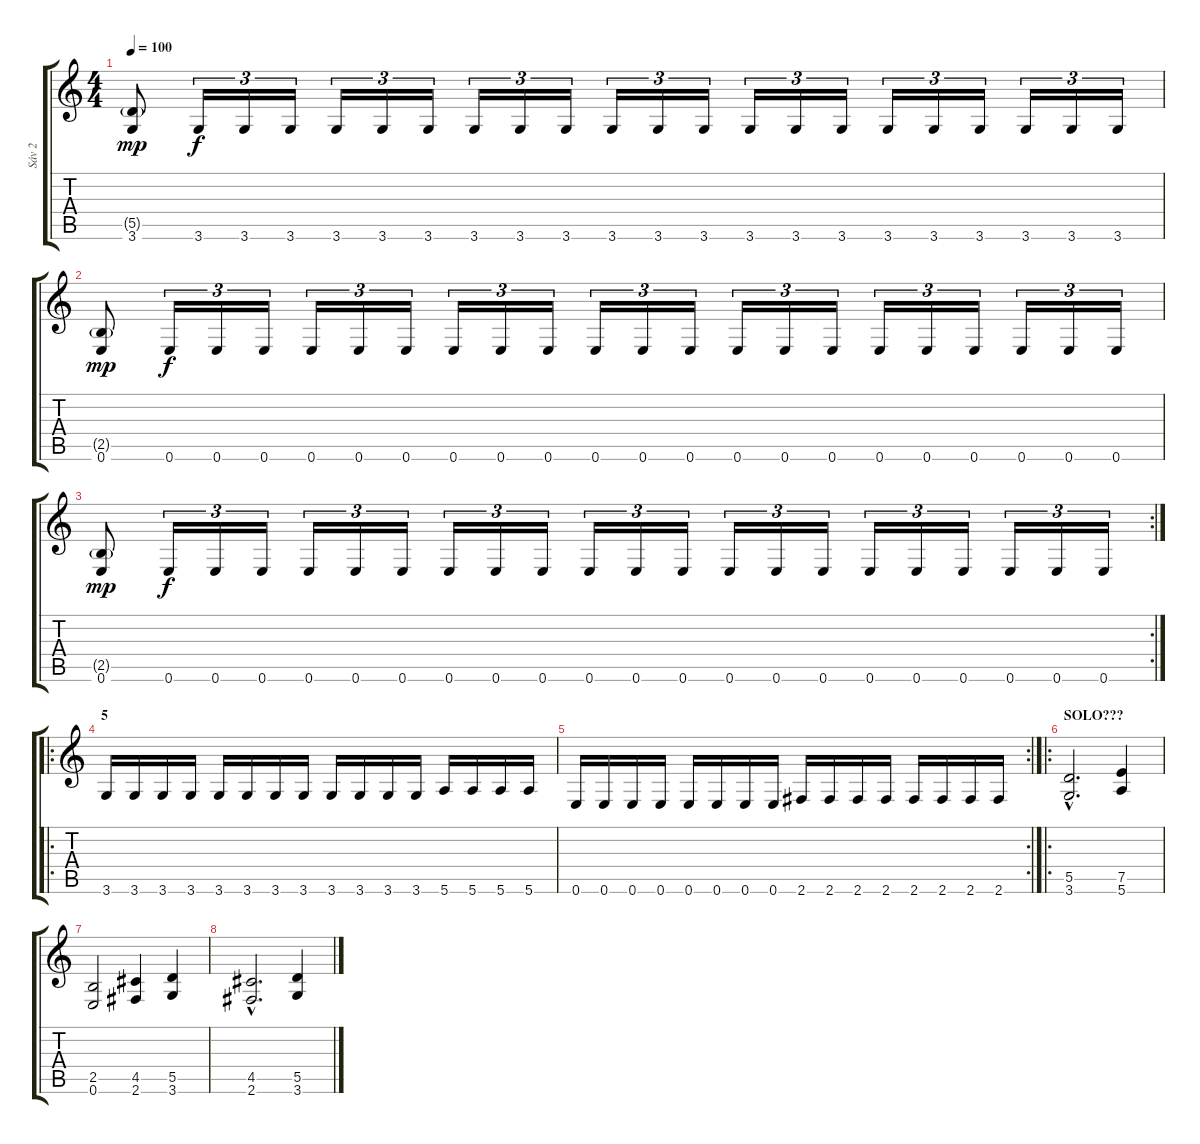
\track ("Sáv 2" "Sáv 2") {instrument distortionguitar}
\staff {score tabs}
\tuning (E4 B3 G3 D3 A2 E2) {hide}
\ts (4 4)
\tempo 100
\clef g2
\ks c
(5.5{g} 3.6).8{dy mp} 3.6.16{tu (3 2) dy f} 3.6.16{tu (3 2)} 3.6.16{tu (3 2)} 3.6.16{tu (3 2)} 3.6.16{tu (3 2)} 3.6.16{tu (3 2)} 3.6.16{tu (3 2)} 3.6.16{tu (3 2)} 3.6.16{tu (3 2)} 3.6.16{tu (3 2)} 3.6.16{tu (3 2)} 3.6.16{tu (3 2)} 3.6.16{tu (3 2)} 3.6.16{tu (3 2)} 3.6.16{tu (3 2)} 3.6.16{tu (3 2)} 3.6.16{tu (3 2)} 3.6.16{tu (3 2)} 3.6.16{tu (3 2)} 3.6.16{tu (3 2)} 3.6.16{tu (3 2)} |
(2.5{g} 0.6).8{dy mp} 0.6.16{tu (3 2) dy f} 0.6.16{tu (3 2)} 0.6.16{tu (3 2)} 0.6.16{tu (3 2)} 0.6.16{tu (3 2)} 0.6.16{tu (3 2)} 0.6.16{tu (3 2)} 0.6.16{tu (3 2)} 0.6.16{tu (3 2)} 0.6.16{tu (3 2)} 0.6.16{tu (3 2)} 0.6.16{tu (3 2)} 0.6.16{tu (3 2)} 0.6.16{tu (3 2)} 0.6.16{tu (3 2)} 0.6.16{tu (3 2)} 0.6.16{tu (3 2)} 0.6.16{tu (3 2)} 0.6.16{tu (3 2)} 0.6.16{tu (3 2)} 0.6.16{tu (3 2)} |
\rc 2
(2.5{g} 0.6).8{dy mp} 0.6.16{tu (3 2) dy f} 0.6.16{tu (3 2)} 0.6.16{tu (3 2)} 0.6.16{tu (3 2)} 0.6.16{tu (3 2)} 0.6.16{tu (3 2)} 0.6.16{tu (3 2)} 0.6.16{tu (3 2)} 0.6.16{tu (3 2)} 0.6.16{tu (3 2)} 0.6.16{tu (3 2)} 0.6.16{tu (3 2)} 0.6.16{tu (3 2)} 0.6.16{tu (3 2)} 0.6.16{tu (3 2)} 0.6.16{tu (3 2)} 0.6.16{tu (3 2)} 0.6.16{tu (3 2)} 0.6.16{tu (3 2)} 0.6.16{tu (3 2)} 0.6.16{tu (3 2)} |
\ro
\section ("" "5")
3.6.16 3.6.16 3.6.16 3.6.16 3.6.16 3.6.16 3.6.16 3.6.16 3.6.16 3.6.16 3.6.16 3.6.16 5.6.16 5.6.16 5.6.16 5.6.16 |
\rc 2
0.6.16 0.6.16 0.6.16 0.6.16 0.6.16 0.6.16 0.6.16 0.6.16 2.6.16 2.6.16 2.6.16 2.6.16 2.6.16 2.6.16 2.6.16 2.6.16 |
\ro
\section ("" "SOLO???")
(5.5{hac} 3.6{hac}).2{d} (7.5 5.6).4 |
(2.5 0.6).2 (4.5 2.6).4 (5.5 3.6).4 |
(4.5{hac} 2.6{hac}).2{d} (5.5 3.6).4
